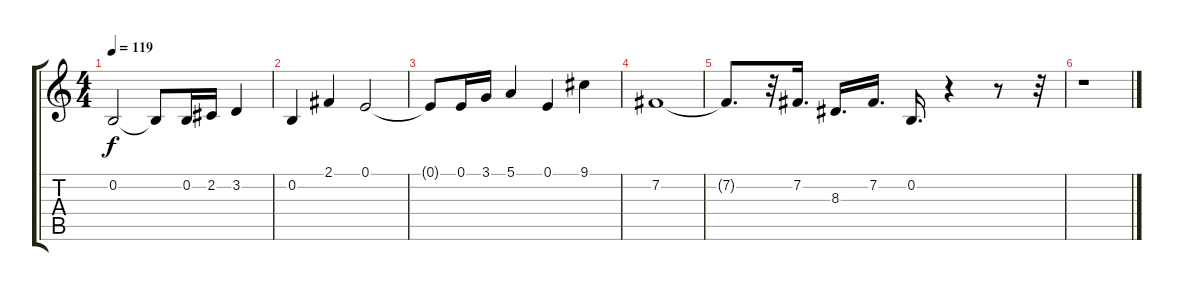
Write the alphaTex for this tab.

\track "" {instrument bassoon}
\staff {score tabs}
\tuning (E4 B3 G3 D3 A2 E2) {hide}
\ts (4 4)
\tempo 119
\clef g2
\ks c
0.2.2{dy f} 0.2{t}.8 0.2.16 2.2.16 3.2.4 |
0.2.4 2.1.4 0.1.2 |
0.1{t}.8 0.1.16 3.1.16 5.1.4 0.1.4 9.1.4 |
7.2.1 |
7.2{t}.8{d} r.32 7.2.16{d} 8.3.16{d} 7.2.16{d} 0.2.16{d} r.4 r.8 r.32 |
r.1
